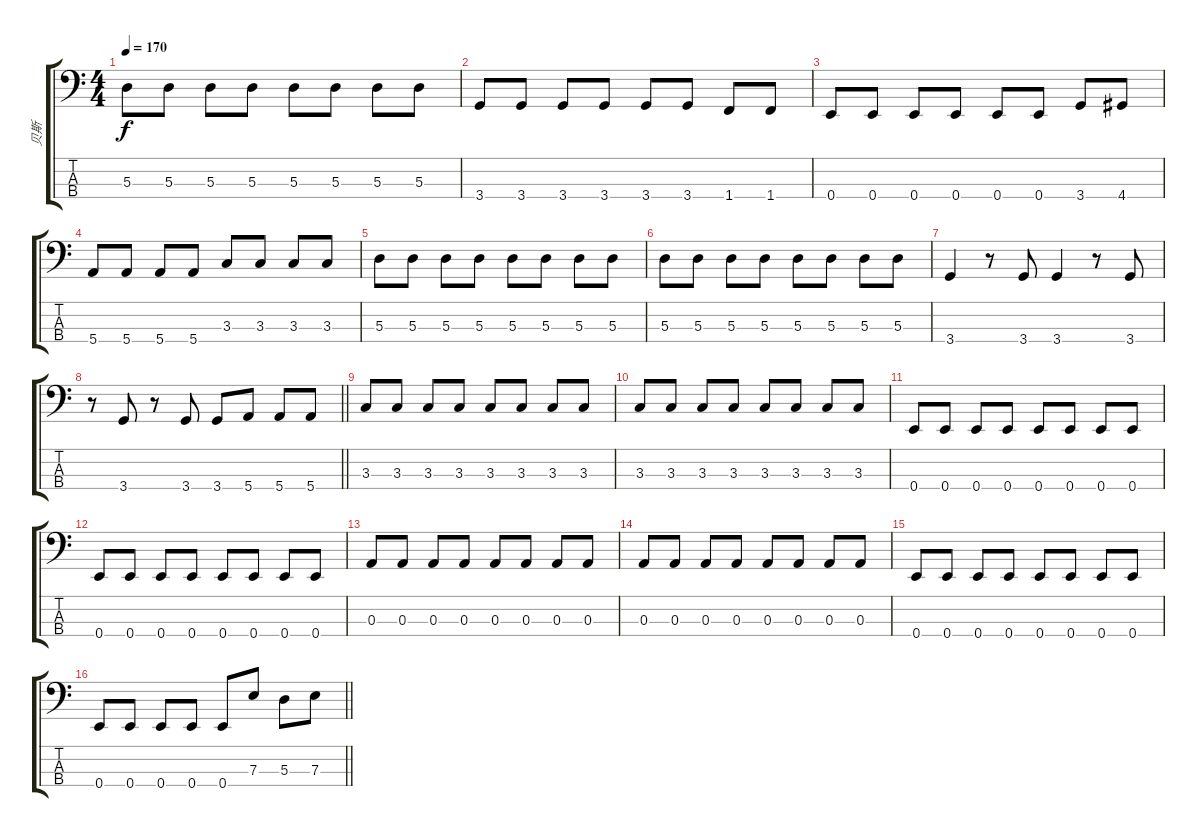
\track ("贝斯" "贝斯") {instrument electricbassfinger}
\staff {score tabs}
\tuning (G2 D2 A1 E1) {hide}
\ts (4 4)
\tempo 170
\clef f4
\ks c
5.3.8{dy f} 5.3.8 5.3.8 5.3.8 5.3.8 5.3.8 5.3.8 5.3.8 |
3.4.8 3.4.8 3.4.8 3.4.8 3.4.8 3.4.8 1.4.8 1.4.8 |
0.4.8 0.4.8 0.4.8 0.4.8 0.4.8 0.4.8 3.4.8 4.4.8 |
5.4.8 5.4.8 5.4.8 5.4.8 3.3.8 3.3.8 3.3.8 3.3.8 |
5.3.8 5.3.8 5.3.8 5.3.8 5.3.8 5.3.8 5.3.8 5.3.8 |
5.3.8 5.3.8 5.3.8 5.3.8 5.3.8 5.3.8 5.3.8 5.3.8 |
3.4.4 r.8 3.4.8 3.4.4 r.8 3.4.8 |
\barLineRight lightlight
r.8 3.4.8 r.8 3.4.8 3.4.8 5.4.8 5.4.8 5.4.8 |
3.3.8 3.3.8 3.3.8 3.3.8 3.3.8 3.3.8 3.3.8 3.3.8 |
3.3.8 3.3.8 3.3.8 3.3.8 3.3.8 3.3.8 3.3.8 3.3.8 |
0.4.8 0.4.8 0.4.8 0.4.8 0.4.8 0.4.8 0.4.8 0.4.8 |
0.4.8 0.4.8 0.4.8 0.4.8 0.4.8 0.4.8 0.4.8 0.4.8 |
0.3.8 0.3.8 0.3.8 0.3.8 0.3.8 0.3.8 0.3.8 0.3.8 |
0.3.8 0.3.8 0.3.8 0.3.8 0.3.8 0.3.8 0.3.8 0.3.8 |
0.4.8 0.4.8 0.4.8 0.4.8 0.4.8 0.4.8 0.4.8 0.4.8 |
\barLineRight lightlight
0.4.8 0.4.8 0.4.8 0.4.8 0.4.8 7.3.8 5.3.8 7.3.8
